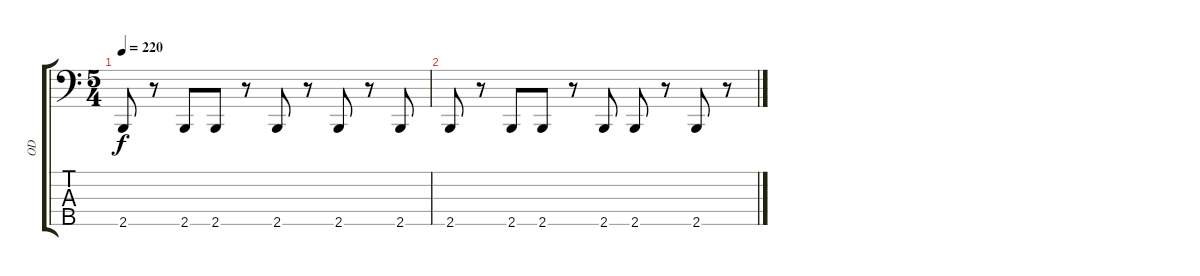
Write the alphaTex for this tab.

\track ("OD" "OD") {instrument overdrivenguitar bank 255}
\staff {score tabs}
\tuning (G2 D2 A1 E1 A0) {hide}
\ts (5 4)
\tempo 220
\clef f4
\ks c
2.5.8{dy f} r.8 2.5.8 2.5.8 r.8 2.5.8 r.8 2.5.8 r.8 2.5.8 |
2.5.8 r.8 2.5.8 2.5.8 r.8 2.5.8 2.5.8 r.8 2.5.8 r.8
